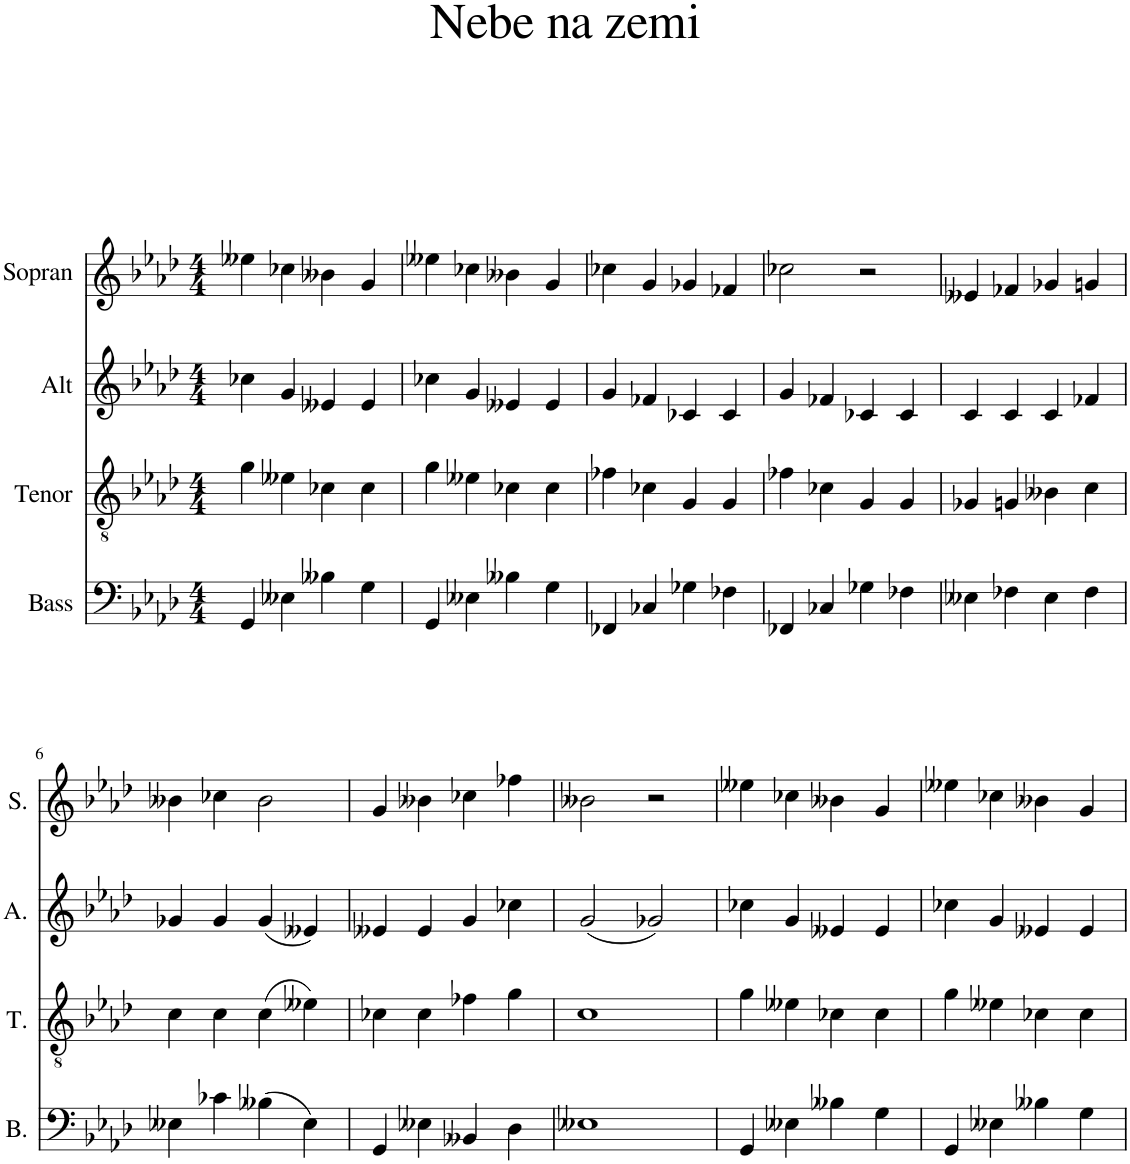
**kern	**kern	**kern	**kern
*part4	*part3	*part2	*part1
*staff4	*staff3	*staff2	*staff1
*I"Bass	*I"Tenor	*I"Alt	*I"Sopran
*I'B.	*I'T.	*I'A.	*I'S.
*clefF4	*clefGv2	*clefG2	*clefG2
*k[b-e-a-d-]	*k[b-e-a-d-]	*k[b-e-a-d-]	*k[b-e-a-d-]
*M4/4	*M4/4	*M4/4	*M4/4
=1	=1	=1	=1
4GG/	4g\	4cc-X\	4ee--X\
4E--X\	4e--X\	4g/	4cc-X\
4B--X\	4c-X\	4e--X/	4b--X\
4G\	4c-\	4e--/	4g/
=2	=2	=2	=2
4GG/	4g\	4cc-X\	4ee--X\
4E--X\	4e--X\	4g/	4cc-X\
4B--X\	4c-X\	4e--X/	4b--X\
4G\	4c-\	4e--/	4g/
=3	=3	=3	=3
4FF-X/	4f-X\	4g/	4cc-X\
4C-X/	4c-X\	4f-X/	4g/
4G-X\	4G/	4c-X/	4g-X/
4F-X\	4G/	4c-/	4f-X/
=4	=4	=4	=4
4FF-X/	4f-X\	4g/	2cc-X\
4C-X/	4c-X\	4f-X/	.
4G-X\	4G/	4c-X/	2r
4F-X\	4G/	4c-/	.
=5	=5	=5	=5
4E--X\	4G-X/	4c/	4e--X/
4F-X\	4Gn/	4c/	4f-X/
4E--\	4B--X\	4c/	4g-X/
4F-\	4c\	4f-X/	4gn/
!!LO:LB:g=z
=6	=6	=6	=6
4E--X\	4c\	4g-X/	4b--X\
4c-X\	4c\	4g-/	4cc-X\
(4B--X\	(4c\	(4g-/	2b--\
4E--\)	4e--X\)	4e--X/)	.
=7	=7	=7	=7
4GG/	4c-X\	4e--X/	4g/
4E--X\	4c-\	4e--/	4b--X\
4BB--X/	4f-X\	4g/	4cc-X\
4D-\	4g\	4cc-X\	4ff-X\
=8	=8	=8	=8
1E--X	1c	(2g/	2b--X\
.	.	2g-X/)	2r
=9	=9	=9	=9
4GG/	4g\	4cc-X\	4ee--X\
4E--X\	4e--X\	4g/	4cc-X\
4B--X\	4c-X\	4e--X/	4b--X\
4G\	4c-\	4e--/	4g/
=10	=10	=10	=10
4GG/	4g\	4cc-X\	4ee--X\
4E--X\	4e--X\	4g/	4cc-X\
4B--X\	4c-X\	4e--X/	4b--X\
4G\	4c-\	4e--/	4g/
=	=	=	=
*-	*-	*-	*-
